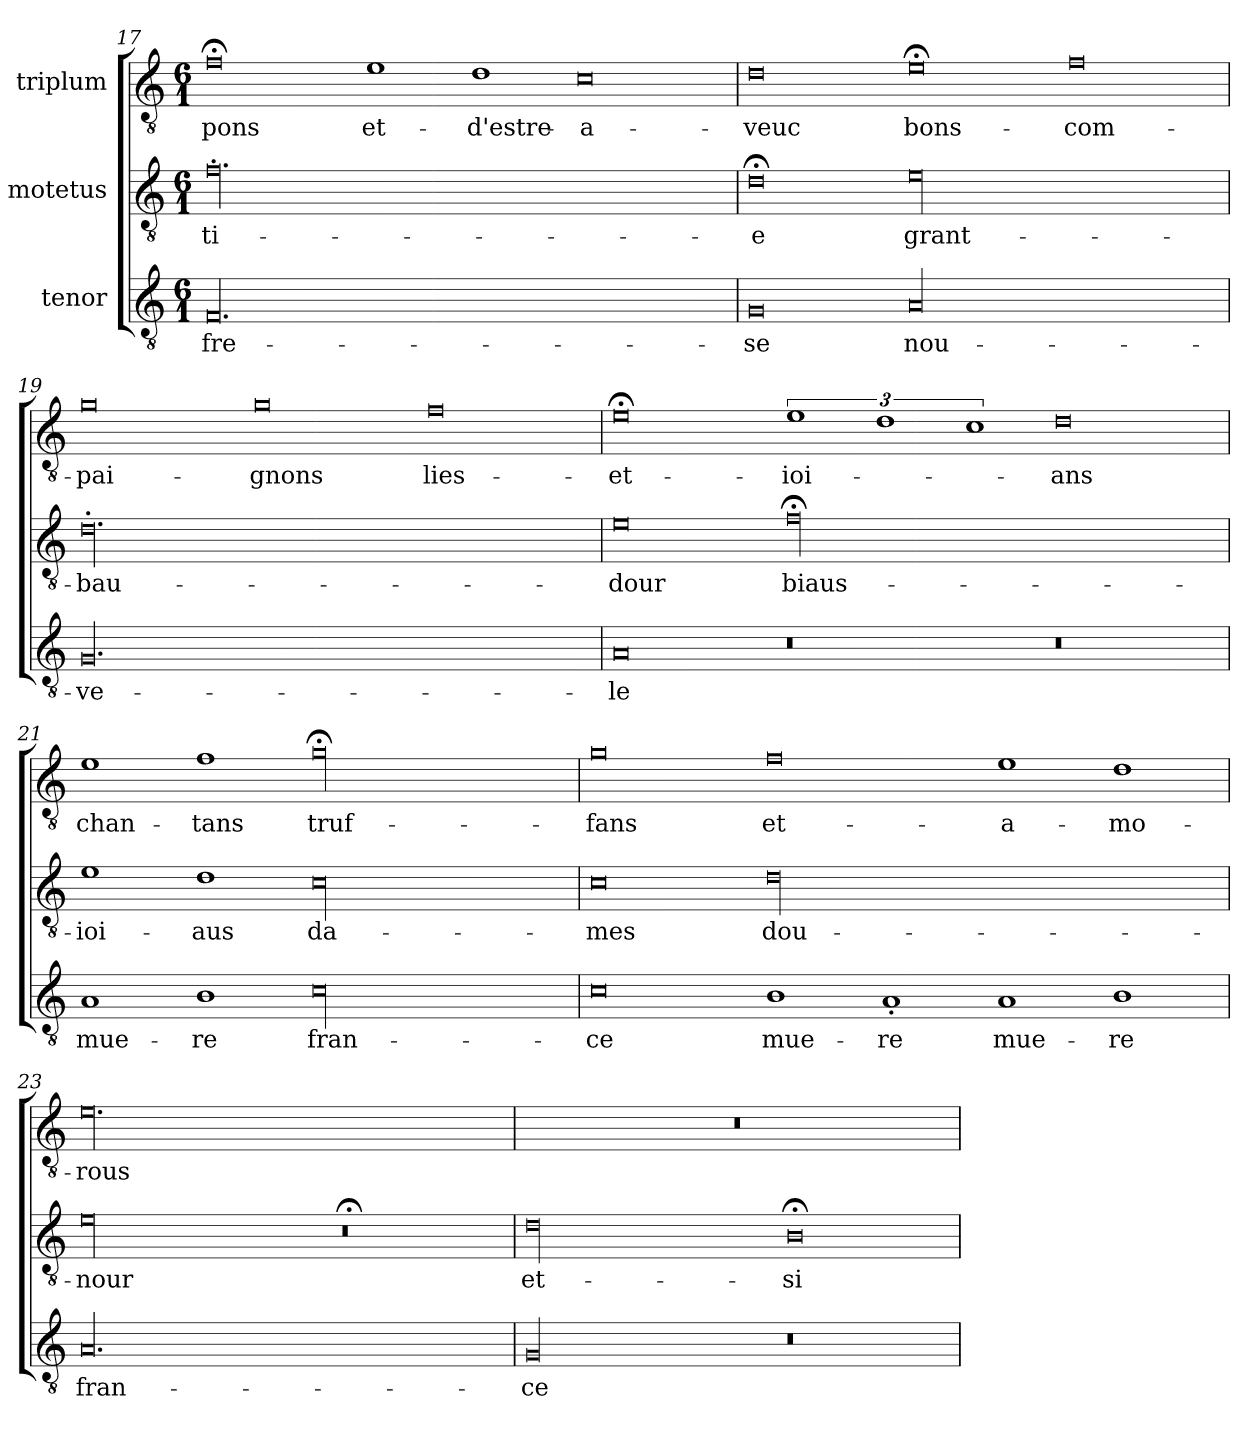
**kern	**text	**kern	**text	**kern	**text
*part3	*part3	*part2	*part2	*part1	*part1
*staff3	*staff3	*staff2	*staff2	*staff1	*staff1
*I"tenor	*	*I"motetus	*	*I"triplum	*
*clefGv2	*	*clefGv2	*	*clefGv2	*
*k[]	*	*k[]	*	*k[]	*
*C:	*	*C:	*	*C:	*
*M6/1	*	*M6/1	*	*M6/1	*
=17	=17	=17	=17	=17	=17
00.F/	fre-	00.f'\	-ti-	0f;<\	-pons
.	.	.	.	1e\	et-
.	.	.	.	1d\	d'estre-
.	.	.	.	0c\	a-
=18	=18	=18	=18	=18	=18
0G/	-se	0d;<\	-e	0d\	-veuc
00A/	nou-	00e\	grant-	0e;<\	bons-
.	.	.	.	0f\	com-
=19	=19	=19	=19	=19	=19
00.G/	-ve-	00.d'\	bau-	0g\	-pai-
.	.	.	.	0g\	-gnons
.	.	.	.	0f\	lies-
=20	=20	=20	=20	=20	=20
0A/	-le	0e\	-dour	0e;<\	et-
0r	.	00f;<\	biaus-	3%2e\	ioi-
.	.	.	.	3%2d\	.
.	.	.	.	3%2c\	.
0r	.	.	.	0d\	-ans
=21	=21	=21	=21	=21	=21
1A/	mue-	1e\	ioi-	1e\	chan-
1B\	-re	1d\	-aus	1f\	-tans
00c\	fran-	00c\	da-	00g;<\	truf-
=22	=22	=22	=22	=22	=22
0c\	-ce	0c\	-mes	0g\	-fans
1B\	mue-	00d\	dou-	0f\	et-
1A'/	-re	.	.	.	.
1A/	mue-	.	.	1e\	a-
1B\	-re	.	.	1d\	-mo-
=23	=23	=23	=23	=23	=23
00.A/	fran-	00e\	-nour	00.e\	-rous
.	.	0r;<	.	.	.
=24	=24	=24	=24	=24	=24
00G/	-ce	00d\	et-	00.r	.
0r	.	0B;<\	si-	.	.
=	=	=	=	=	=
*-	*-	*-	*-	*-	*-
